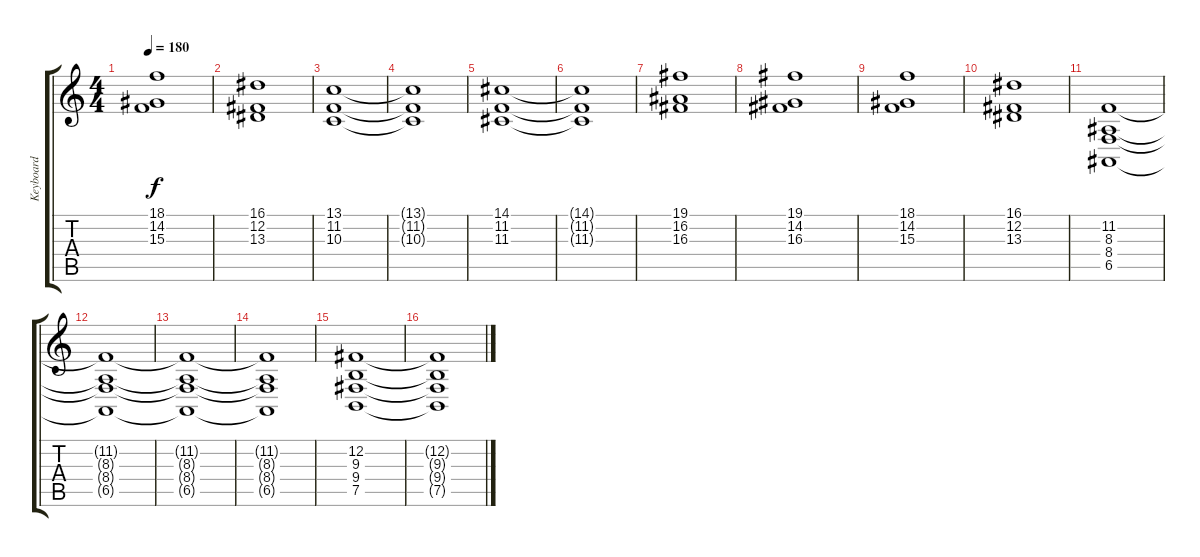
\track ("Keyboard" "Keyboard") {instrument pad4choir}
\staff {score tabs}
\tuning (B3 Gb3 D3 A2 E2 B1) {hide}
\ts (4 4)
\tempo 180
\clef g2
\ks c
(18.1 14.2 15.3).1{dy f} |
(16.1 12.2 13.3).1 |
(13.1 11.2 10.3).1 |
(13.1{t} 11.2{t} 10.3{t}).1 |
(14.1 11.2 11.3).1 |
(14.1{t} 11.2{t} 11.3{t}).1 |
(19.1 16.2 16.3).1 |
(19.1 14.2 16.3).1 |
(18.1 14.2 15.3).1 |
(16.1 12.2 13.3).1 |
(11.2 8.3 8.4 6.5).1 |
(11.2{t} 8.3{t} 8.4{t} 6.5{t}).1 |
(11.2{t} 8.3{t} 8.4{t} 6.5{t}).1 |
(11.2{t} 8.3{t} 8.4{t} 6.5{t}).1 |
(12.2 9.3 9.4 7.5).1 |
(12.2{t} 9.3{t} 9.4{t} 7.5{t}).1
